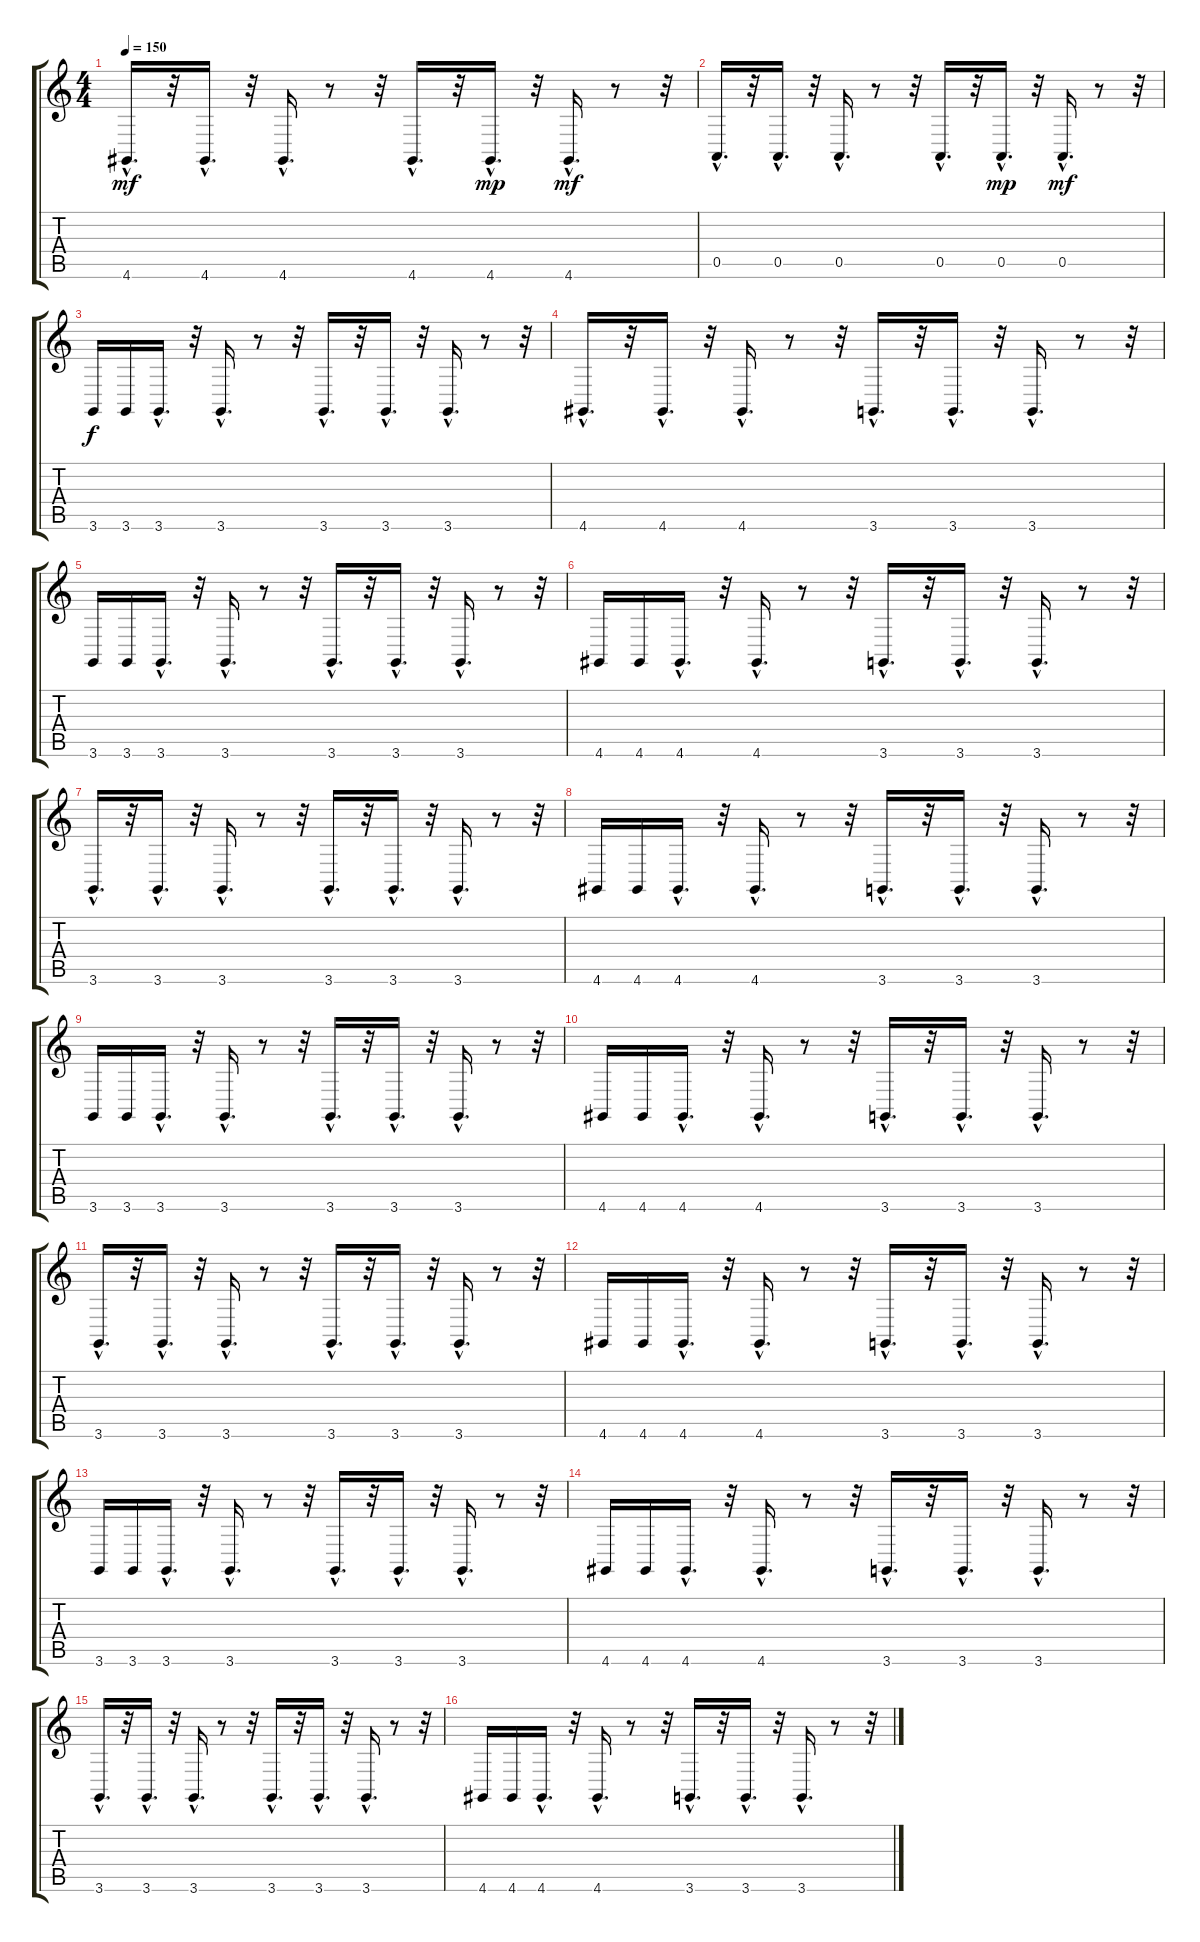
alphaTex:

\track "" {instrument timpani}
\staff {score tabs}
\tuning (E4 B3 G3 D3 A2 E2) {hide}
\ts (4 4)
\tempo 150
\clef g2
\ks c
4.6{hac}.16{d dy mf} r.32 4.6{hac}.16{d} r.32 4.6{hac}.16{d} r.8 r.32 4.6{hac}.16{d} r.32 4.6{hac}.16{d dy mp} r.32 4.6{hac}.16{d dy mf} r.8 r.32 |
0.5{hac}.16{d} r.32 0.5{hac}.16{d} r.32 0.5{hac}.16{d} r.8 r.32 0.5{hac}.16{d} r.32 0.5{hac}.16{d dy mp} r.32 0.5{hac}.16{d dy mf} r.8 r.32 |
3.6.16{dy f} 3.6.16 3.6{hac}.16{d} r.32 3.6{hac}.16{d} r.8 r.32 3.6{hac}.16{d} r.32 3.6{hac}.16{d} r.32 3.6{hac}.16{d} r.8 r.32 |
4.6{hac}.16{d} r.32 4.6{hac}.16{d} r.32 4.6{hac}.16{d} r.8 r.32 3.6{hac}.16{d} r.32 3.6{hac}.16{d} r.32 3.6{hac}.16{d} r.8 r.32 |
3.6.16 3.6.16 3.6{hac}.16{d} r.32 3.6{hac}.16{d} r.8 r.32 3.6{hac}.16{d} r.32 3.6{hac}.16{d} r.32 3.6{hac}.16{d} r.8 r.32 |
4.6.16 4.6.16 4.6{hac}.16{d} r.32 4.6{hac}.16{d} r.8 r.32 3.6{hac}.16{d} r.32 3.6{hac}.16{d} r.32 3.6{hac}.16{d} r.8 r.32 |
3.6{hac}.16{d} r.32 3.6{hac}.16{d} r.32 3.6{hac}.16{d} r.8 r.32 3.6{hac}.16{d} r.32 3.6{hac}.16{d} r.32 3.6{hac}.16{d} r.8 r.32 |
4.6.16 4.6.16 4.6{hac}.16{d} r.32 4.6{hac}.16{d} r.8 r.32 3.6{hac}.16{d} r.32 3.6{hac}.16{d} r.32 3.6{hac}.16{d} r.8 r.32 |
3.6.16 3.6.16 3.6{hac}.16{d} r.32 3.6{hac}.16{d} r.8 r.32 3.6{hac}.16{d} r.32 3.6{hac}.16{d} r.32 3.6{hac}.16{d} r.8 r.32 |
4.6.16 4.6.16 4.6{hac}.16{d} r.32 4.6{hac}.16{d} r.8 r.32 3.6{hac}.16{d} r.32 3.6{hac}.16{d} r.32 3.6{hac}.16{d} r.8 r.32 |
3.6{hac}.16{d} r.32 3.6{hac}.16{d} r.32 3.6{hac}.16{d} r.8 r.32 3.6{hac}.16{d} r.32 3.6{hac}.16{d} r.32 3.6{hac}.16{d} r.8 r.32 |
4.6.16 4.6.16 4.6{hac}.16{d} r.32 4.6{hac}.16{d} r.8 r.32 3.6{hac}.16{d} r.32 3.6{hac}.16{d} r.32 3.6{hac}.16{d} r.8 r.32 |
3.6.16 3.6.16 3.6{hac}.16{d} r.32 3.6{hac}.16{d} r.8 r.32 3.6{hac}.16{d} r.32 3.6{hac}.16{d} r.32 3.6{hac}.16{d} r.8 r.32 |
4.6.16 4.6.16 4.6{hac}.16{d} r.32 4.6{hac}.16{d} r.8 r.32 3.6{hac}.16{d} r.32 3.6{hac}.16{d} r.32 3.6{hac}.16{d} r.8 r.32 |
3.6{hac}.16{d} r.32 3.6{hac}.16{d} r.32 3.6{hac}.16{d} r.8 r.32 3.6{hac}.16{d} r.32 3.6{hac}.16{d} r.32 3.6{hac}.16{d} r.8 r.32 |
4.6.16 4.6.16 4.6{hac}.16{d} r.32 4.6{hac}.16{d} r.8 r.32 3.6{hac}.16{d} r.32 3.6{hac}.16{d} r.32 3.6{hac}.16{d} r.8 r.32
